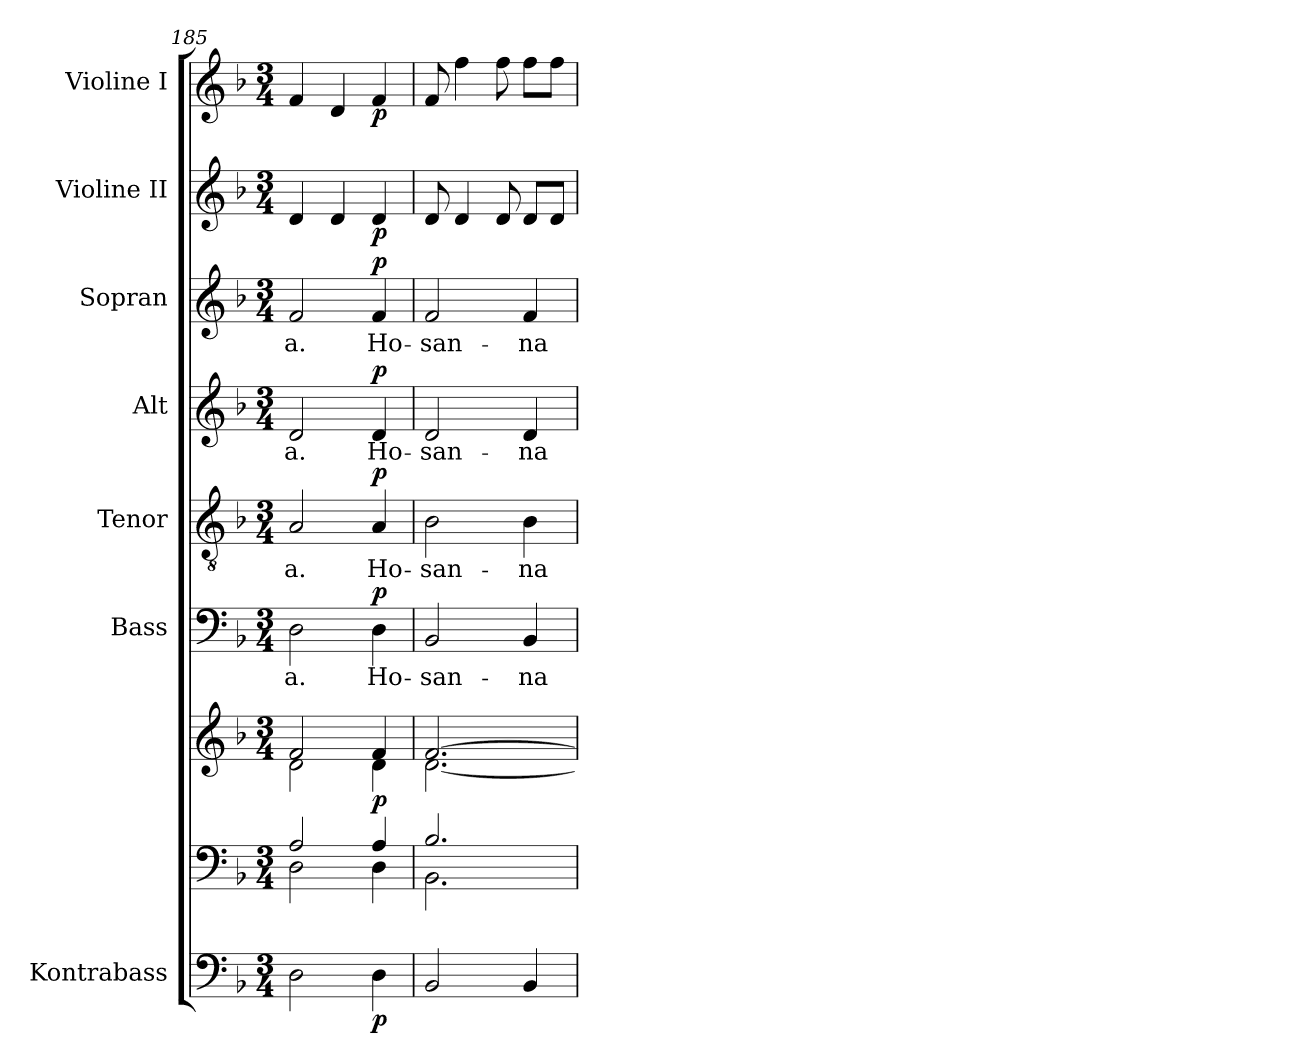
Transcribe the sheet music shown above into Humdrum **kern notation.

**kern	**dynam	**kern	**kern	**dynam	**kern	**text	**dynam	**kern	**text	**dynam	**kern	**text	**dynam	**kern	**text	**dynam	**kern	**dynam	**kern	**dynam
*part8	*part8	*part7	*part7	*part7	*part6	*part6	*part6	*part5	*part5	*part5	*part4	*part4	*part4	*part3	*part3	*part3	*part2	*part2	*part1	*part1
*staff9	*staff9	*staff8	*staff7	*staff7/8	*staff6	*staff6	*staff6	*staff5	*staff5	*staff5	*staff4	*staff4	*staff4	*staff3	*staff3	*staff3	*staff2	*staff2	*staff1	*staff1
*I"Kontrabass	*	*	*	*	*I"Bass	*	*	*I"Tenor	*	*	*I"Alt	*	*	*I"Sopran	*	*	*I"Violine II	*	*I"Violine I	*
*I'Kb.	*	*	*	*	*I'B.	*	*	*I'T.	*	*	*I'A.	*	*	*I'S.	*	*	*I'Vl. II	*	*I'Vl. I	*
*clefF4	*	*clefF4	*clefG2	*	*clefF4	*	*	*clefGv2	*	*	*clefG2	*	*	*clefG2	*	*	*clefG2	*	*clefG2	*
*ITrd7c12	*	*	*	*	*	*	*	*	*	*	*	*	*	*	*	*	*	*	*	*
*k[b-]	*	*k[b-]	*k[b-]	*	*k[b-]	*	*	*k[b-]	*	*	*k[b-]	*	*	*k[b-]	*	*	*k[b-]	*	*k[b-]	*
*F:	*	*F:	*F:	*	*F:	*	*	*F:	*	*	*F:	*	*	*F:	*	*	*F:	*	*F:	*
*M3/4	*	*M3/4	*M3/4	*	*M3/4	*	*	*M3/4	*	*	*M3/4	*	*	*M3/4	*	*	*M3/4	*	*M3/4	*
=185	=185	=185	=185	=185	=185	=185	=185	=185	=185	=185	=185	=185	=185	=185	=185	=185	=185	=185	=185	=185
*	*	*^	*^	*	*	*	*	*	*	*	*	*	*	*	*	*	*	*	*	*
!	!	!	!	!	!	!	!	!LO:LY:b	!	!	!LO:LY:b	!	!	!LO:LY:b	!	!	!LO:LY:b	!	!	!	!	!
2DD\	.	2A/	2D\	2f/	2d\	.	2D\	-a.	.	2A/	-a.	.	2d/	-a.	.	2f/	-a.	.	4d/	.	4f/	.
.	.	.	.	.	.	.	.	.	.	.	.	.	.	.	.	.	.	.	4d/	.	4d/	.
!	!LO:DY:b	!	!	!	!	!LO:DY:b	!	!LO:LY:b	!LO:DY:a	!	!LO:LY:b	!LO:DY:a	!	!LO:LY:b	!LO:DY:a	!	!LO:LY:b	!LO:DY:a	!	!LO:DY:b	!	!LO:DY:b
4DD\	p	4A/	4D\	4f/	4d\	p	4D\	Ho-	p	4A/	Ho-	p	4d/	Ho-	p	4f/	Ho-	p	4d/	p	4f/	p
=186	=186	=186	=186	=186	=186	=186	=186	=186	=186	=186	=186	=186	=186	=186	=186	=186	=186	=186	=186	=186	=186	=186
!	!	!	!	!	!	!	!	!LO:LY:b	!	!	!LO:LY:b	!	!	!LO:LY:b	!	!	!LO:LY:b	!	!	!	!	!
2BBB-/	.	2.B-/	2.BB-\	[>2.f/	[<2.d\	.	2BB-/	-san-	.	2B-\	-san-	.	2d/	-san-	.	2f/	-san-	.	8d/	.	8f/	.
.	.	.	.	.	.	.	.	.	.	.	.	.	.	.	.	.	.	.	4d/	.	4ff\	.
.	.	.	.	.	.	.	.	.	.	.	.	.	.	.	.	.	.	.	8d/	.	8ff\	.
!	!	!	!	!	!	!	!	!LO:LY:b	!	!	!LO:LY:b	!	!	!LO:LY:b	!	!	!LO:LY:b	!	!	!	!	!
4BBB-/	.	.	.	.	.	.	4BB-/	-na	.	4B-\	-na	.	4d/	-na	.	4f/	-na	.	8d/L	.	8ff\L	.
.	.	.	.	.	.	.	.	.	.	.	.	.	.	.	.	.	.	.	8d/J	.	8ff\J	.
*	*	*v	*v	*	*	*	*	*	*	*	*	*	*	*	*	*	*	*	*	*	*	*
*	*	*	*v	*v	*	*	*	*	*	*	*	*	*	*	*	*	*	*	*	*	*
=	=	=	=	=	=	=	=	=	=	=	=	=	=	=	=	=	=	=	=	=
*-	*-	*-	*-	*-	*-	*-	*-	*-	*-	*-	*-	*-	*-	*-	*-	*-	*-	*-	*-	*-
